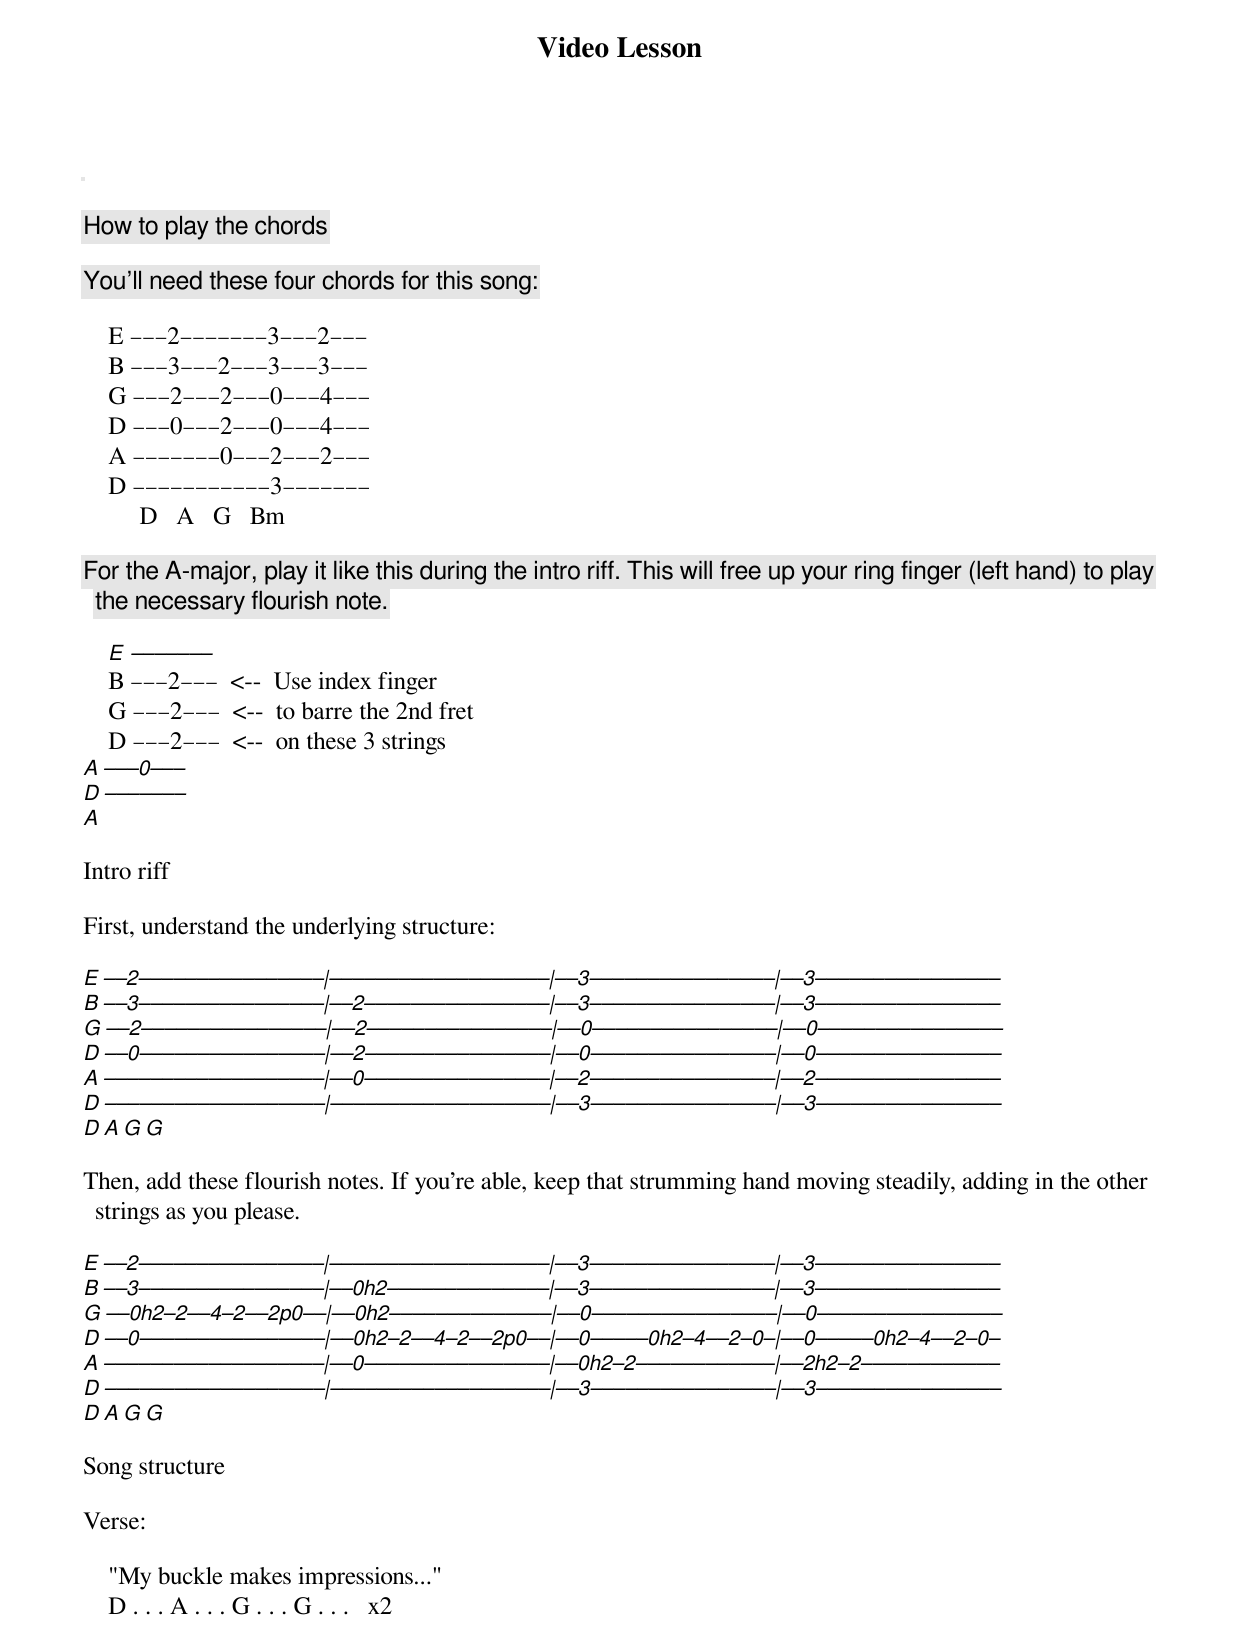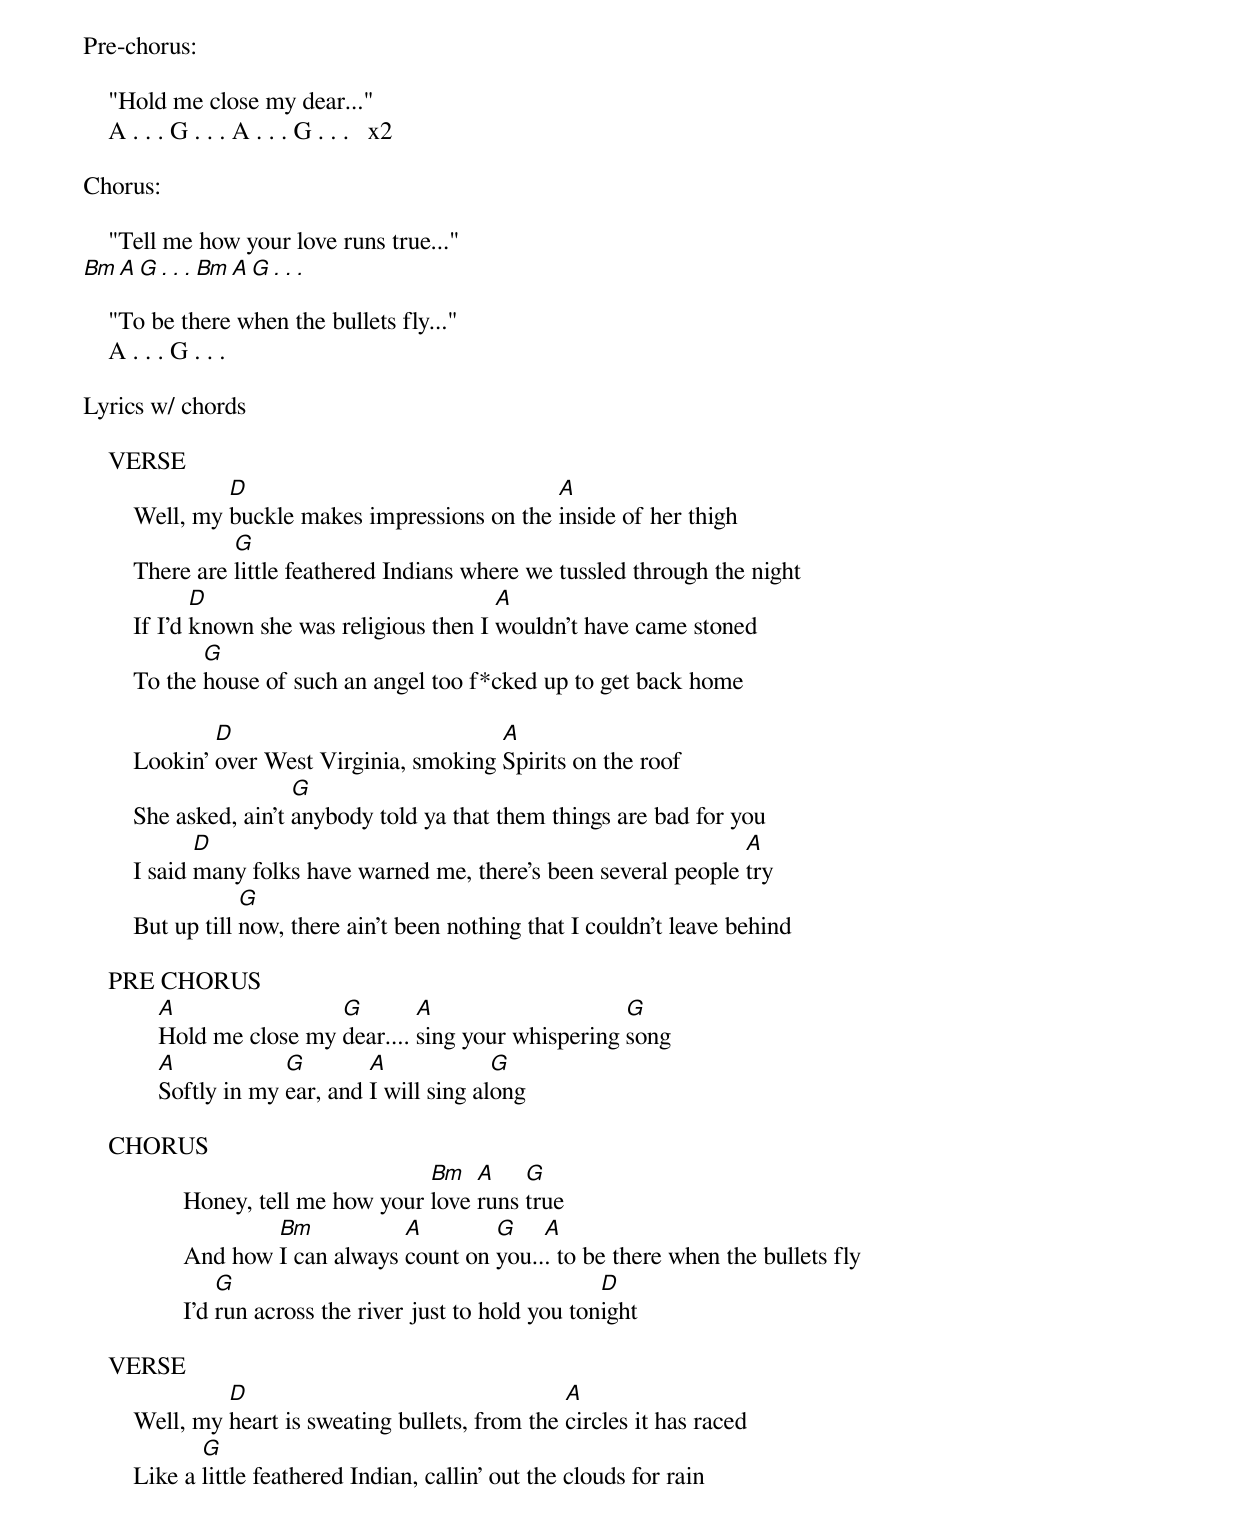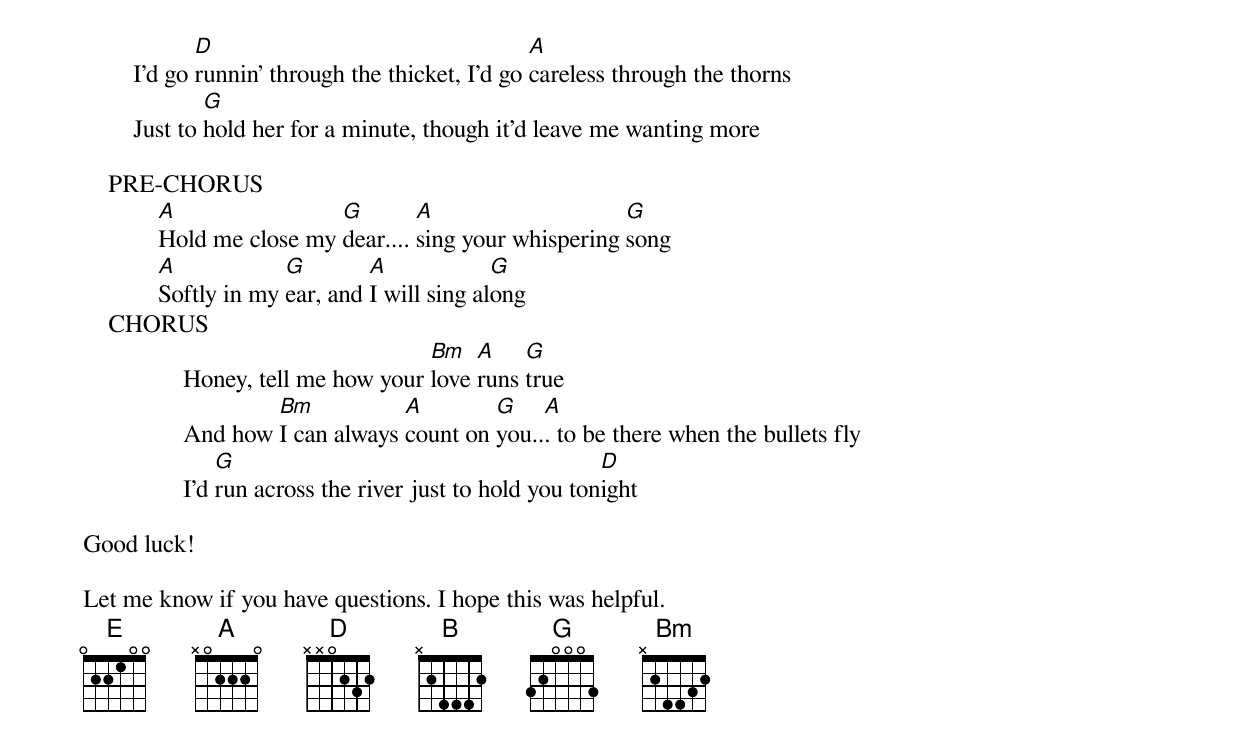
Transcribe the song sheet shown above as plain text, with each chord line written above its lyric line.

Video Lesson

<iframe width="560" height="315" src="https://www.youtube.com/embed/v1JPceBN_ec" frameborder="0" allowfullscreen></iframe>

How to play the chords

You'll need these four chords for this song:

    E –––2–––––––3–––2–––
    B –––3–––2–––3–––3–––
    G –––2–––2–––0–––4–––
    D –––0–––2–––0–––4–––
    A –––––––0–––2–––2–––
    D –––––––––––3–––––––
         D   A   G   Bm

For the A-major, play it like this during the intro riff. This will free up your ring finger (left hand) to play the necessary flourish note.

    E –––––––
    B –––2–––  <--  Use index finger
    G –––2–––  <--  to barre the 2nd fret
    D –––2–––  <--  on these 3 strings
    A –––0–––
    D –––––––
         A

Intro riff

First, understand the underlying structure:

    E ––2––––––––––––––––|–––––––––––––––––––|––3––––––––––––––––|––3––––––––––––––––
    B ––3––––––––––––––––|––2––––––––––––––––|––3––––––––––––––––|––3––––––––––––––––
    G ––2––––––––––––––––|––2––––––––––––––––|––0––––––––––––––––|––0––––––––––––––––
    D ––0––––––––––––––––|––2––––––––––––––––|––0––––––––––––––––|––0––––––––––––––––
    A –––––––––––––––––––|––0––––––––––––––––|––2––––––––––––––––|––2––––––––––––––––
    D –––––––––––––––––––|–––––––––––––––––––|––3––––––––––––––––|––3––––––––––––––––
        D                   A                   G                   G

Then, add these flourish notes. If you're able, keep that strumming hand moving steadily, adding in the other strings as you please.

    E ––2––––––––––––––––|–––––––––––––––––––|––3––––––––––––––––|––3––––––––––––––––
    B ––3––––––––––––––––|––0h2––––––––––––––|––3––––––––––––––––|––3––––––––––––––––
    G ––0h2–2––4–2––2p0––|––0h2––––––––––––––|––0––––––––––––––––|––0––––––––––––––––
    D ––0––––––––––––––––|––0h2–2––4–2––2p0––|––0–––––0h2–4––2–0–|––0–––––0h2–4––2–0–
    A –––––––––––––––––––|––0––––––––––––––––|––0h2–2––––––––––––|––2h2–2––––––––––––
    D –––––––––––––––––––|–––––––––––––––––––|––3––––––––––––––––|––3––––––––––––––––
        D                   A                   G                   G

Song structure

Verse:

    "My buckle makes impressions..."
    D . . . A . . . G . . . G . . .   x2

Pre-chorus:

    "Hold me close my dear..."
    A . . . G . . . A . . . G . . .   x2

Chorus:

    "Tell me how your love runs true..."
    Bm A G . . . Bm A G . . .

    "To be there when the bullets fly..."
    A . . . G . . .

Lyrics w/ chords

    VERSE
                 D                               A
        Well, my buckle makes impressions on the inside of her thigh
                  G
        There are little feathered Indians where we tussled through the night
               D                              A
        If I'd known she was religious then I wouldn't have came stoned
               G
        To the house of such an angel too f*cked up to get back home

                D                           A
        Lookin' over West Virginia, smoking Spirits on the roof
                         G
        She asked, ain't anybody told ya that them things are bad for you
               D                                                      A
        I said many folks have warned me, there's been several people try
                    G
        But up till now, there ain't been nothing that I couldn't leave behind

    PRE CHORUS
            A                G        A                    G
            Hold me close my dear.... sing your whispering song
            A            G        A             G
            Softly in my ear, and I will sing along

    CHORUS
                                        Bm   A    G
                Honey, tell me how your love runs true
                        Bm           A        G    A
                And how I can always count on you... to be there when the bullets fly
                    G                                        D
                I'd run across the river just to hold you tonight

    VERSE
                 D                                   A
        Well, my heart is sweating bullets, from the circles it has raced
               G
        Like a little feathered Indian, callin' out the clouds for rain
               D                                   A
        I'd go runnin' through the thicket, I'd go careless through the thorns
                G
        Just to hold her for a minute, though it'd leave me wanting more

    PRE-CHORUS
            A                G        A                    G
            Hold me close my dear.... sing your whispering song
            A            G        A             G
            Softly in my ear, and I will sing along
    CHORUS
                                        Bm   A    G
                Honey, tell me how your love runs true
                        Bm           A        G    A
                And how I can always count on you... to be there when the bullets fly
                    G                                        D
                I'd run across the river just to hold you tonight

Good luck!

Let me know if you have questions. I hope this was helpful.
